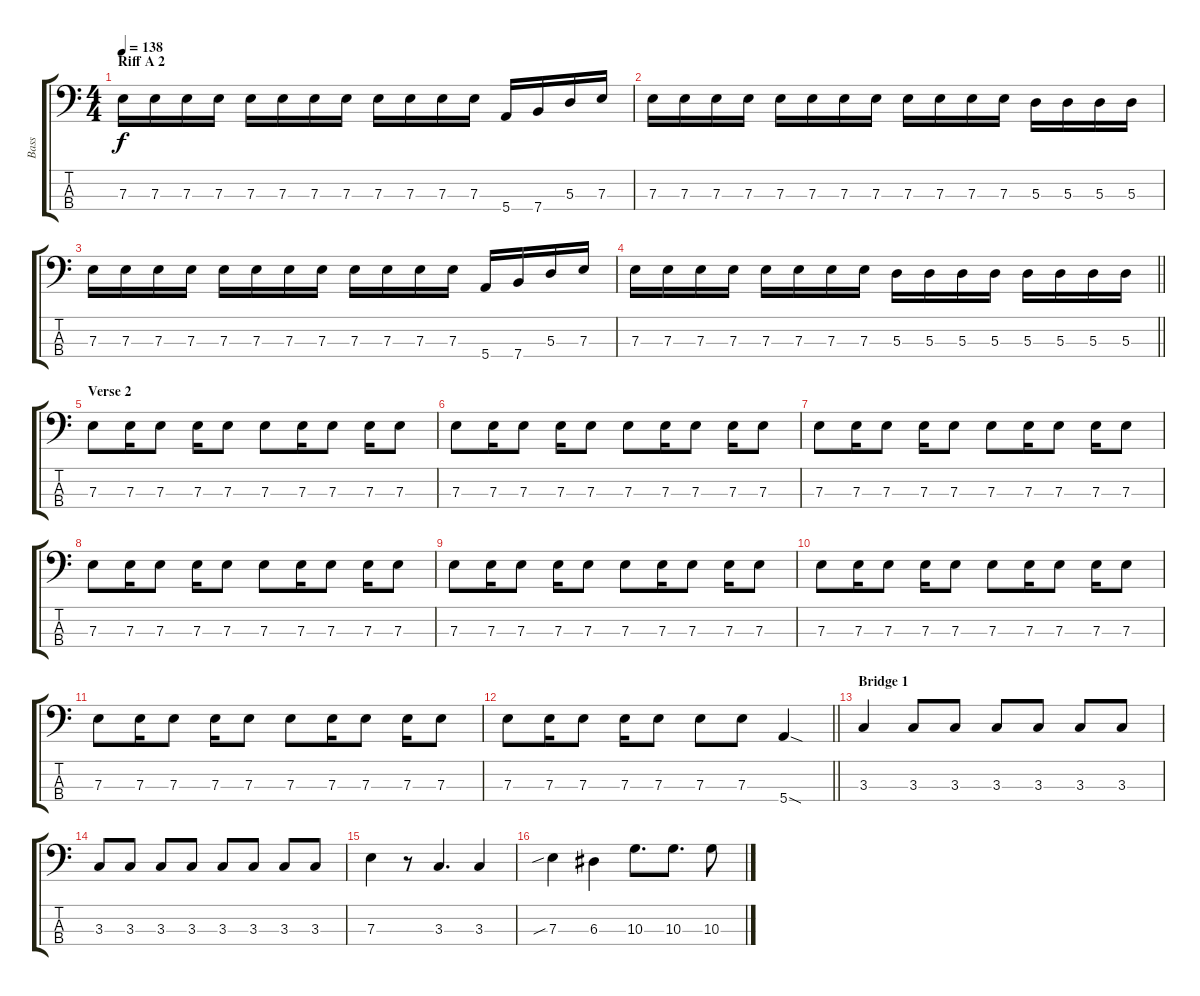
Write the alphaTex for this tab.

\track ("Bass" "Bass") {instrument electricbassfinger}
\staff {score tabs}
\tuning (G2 D2 A1 E1) {hide}
\ts (4 4)
\section ("" "Riff A 2")
\tempo 138
\clef f4
\ks c
7.3.16{dy f} 7.3.16 7.3.16 7.3.16 7.3.16 7.3.16 7.3.16 7.3.16 7.3.16 7.3.16 7.3.16 7.3.16 5.4.16 7.4.16 5.3.16 7.3.16 |
7.3.16 7.3.16 7.3.16 7.3.16 7.3.16 7.3.16 7.3.16 7.3.16 7.3.16 7.3.16 7.3.16 7.3.16 5.3.16 5.3.16 5.3.16 5.3.16 |
7.3.16 7.3.16 7.3.16 7.3.16 7.3.16 7.3.16 7.3.16 7.3.16 7.3.16 7.3.16 7.3.16 7.3.16 5.4.16 7.4.16 5.3.16 7.3.16 |
\barLineRight lightlight
7.3.16 7.3.16 7.3.16 7.3.16 7.3.16 7.3.16 7.3.16 7.3.16 5.3.16 5.3.16 5.3.16 5.3.16 5.3.16 5.3.16 5.3.16 5.3.16 |
\section ("" "Verse 2")
7.3.8 7.3.16 7.3.8 7.3.16 7.3.8 7.3.8 7.3.16 7.3.8 7.3.16 7.3.8 |
7.3.8 7.3.16 7.3.8 7.3.16 7.3.8 7.3.8 7.3.16 7.3.8 7.3.16 7.3.8 |
7.3.8 7.3.16 7.3.8 7.3.16 7.3.8 7.3.8 7.3.16 7.3.8 7.3.16 7.3.8 |
7.3.8 7.3.16 7.3.8 7.3.16 7.3.8 7.3.8 7.3.16 7.3.8 7.3.16 7.3.8 |
7.3.8 7.3.16 7.3.8 7.3.16 7.3.8 7.3.8 7.3.16 7.3.8 7.3.16 7.3.8 |
7.3.8 7.3.16 7.3.8 7.3.16 7.3.8 7.3.8 7.3.16 7.3.8 7.3.16 7.3.8 |
7.3.8 7.3.16 7.3.8 7.3.16 7.3.8 7.3.8 7.3.16 7.3.8 7.3.16 7.3.8 |
\barLineRight lightlight
7.3.8 7.3.16 7.3.8 7.3.16 7.3.8 7.3.8 7.3.8 5.4{sod}.4 |
\section ("" "Bridge 1")
3.3.4 3.3.8 3.3.8 3.3.8 3.3.8 3.3.8 3.3.8 |
3.3.8 3.3.8 3.3.8 3.3.8 3.3.8 3.3.8 3.3.8 3.3.8 |
7.3.4 r.8 3.3.4{d} 3.3.4 |
7.3{sib}.4 6.3.4 10.3.8{d} 10.3.8{d} 10.3.8
